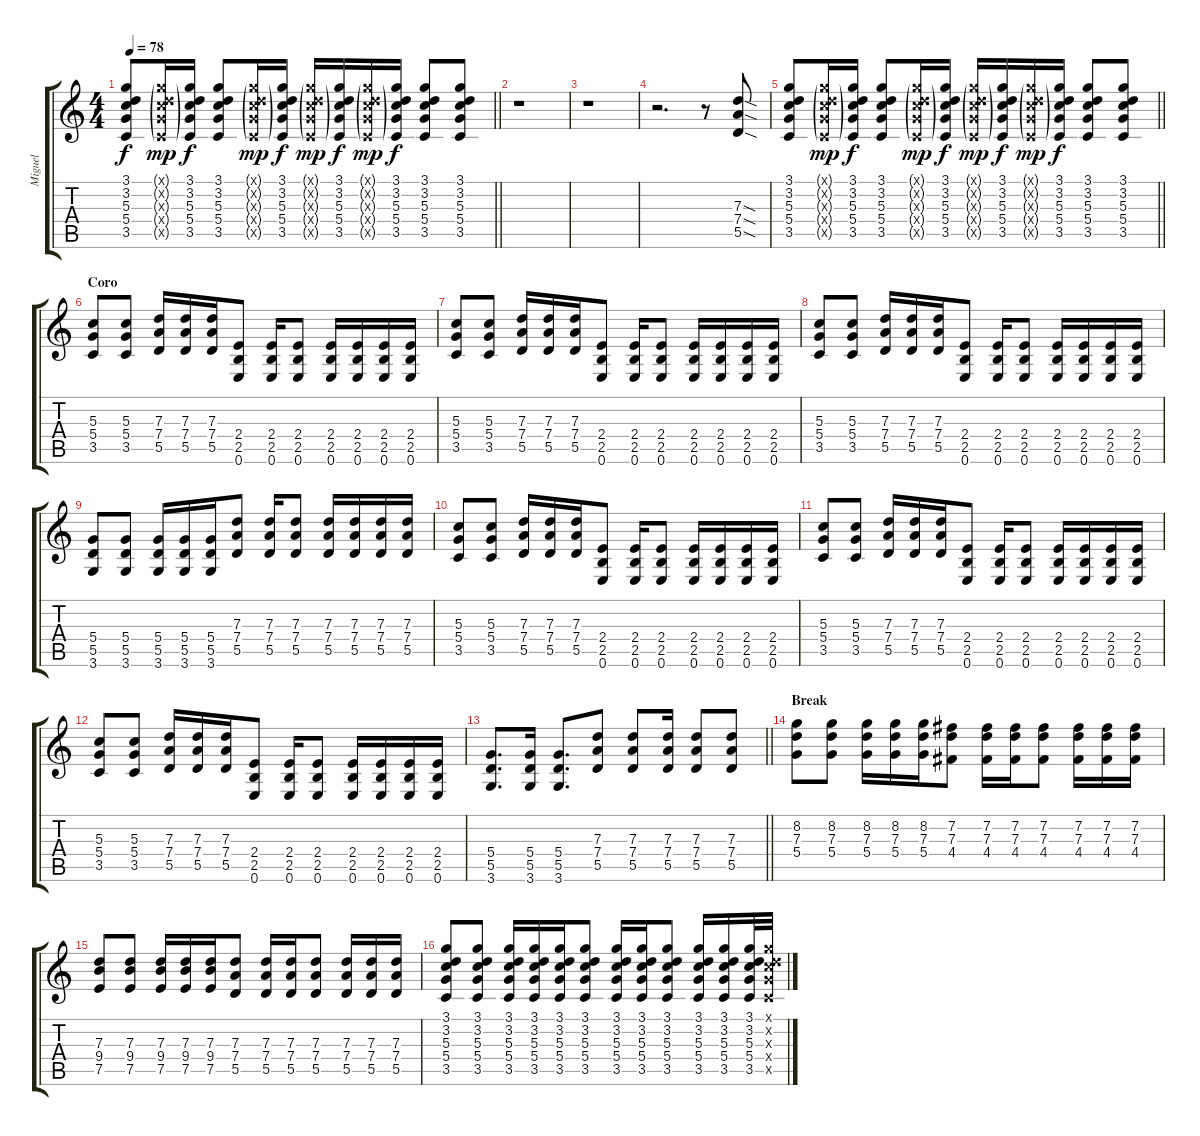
\track ("Miguel" "Miguel") {instrument acousticguitarsteel}
\staff {score tabs}
\tuning (E4 B3 G3 D3 A2 E2) {hide}
\ts (4 4)
\tempo 78
\clef g2
\barLineRight lightlight
\ks c
(3.1 3.2 5.3 5.4 3.5).8{dy f} (3.1{g x} 3.2{g x} 5.3{g x} 5.4{g x} 3.5{g x}).16{dy mp} (3.1 3.2 5.3 5.4 3.5).16{dy f} (3.1 3.2 5.3 5.4 3.5).8 (3.1{g x} 3.2{g x} 5.3{g x} 5.4{g x} 3.5{g x}).16{dy mp} (3.1 3.2 5.3 5.4 3.5).16{dy f} (3.1{g x} 3.2{g x} 5.3{g x} 5.4{g x} 3.5{g x}).16{dy mp} (3.1 3.2 5.3 5.4 3.5).16{dy f} (3.1{g x} 3.2{g x} 5.3{g x} 5.4{g x} 3.5{g x}).16{dy mp} (3.1 3.2 5.3 5.4 3.5).16{dy f} (3.1 3.2 5.3 5.4 3.5).8 (3.1 3.2 5.3 5.4 3.5).8 |
r.1 |
r.1 |
r.2{d} r.8 (7.3{sod} 7.4{sod} 5.5{sod}).8 |
\barLineRight lightlight
(3.1 3.2 5.3 5.4 3.5).8 (3.1{g x} 3.2{g x} 5.3{g x} 5.4{g x} 3.5{g x}).16{dy mp} (3.1 3.2 5.3 5.4 3.5).16{dy f} (3.1 3.2 5.3 5.4 3.5).8 (3.1{g x} 3.2{g x} 5.3{g x} 5.4{g x} 3.5{g x}).16{dy mp} (3.1 3.2 5.3 5.4 3.5).16{dy f} (3.1{g x} 3.2{g x} 5.3{g x} 5.4{g x} 3.5{g x}).16{dy mp} (3.1 3.2 5.3 5.4 3.5).16{dy f} (3.1{g x} 3.2{g x} 5.3{g x} 5.4{g x} 3.5{g x}).16{dy mp} (3.1 3.2 5.3 5.4 3.5).16{dy f} (3.1 3.2 5.3 5.4 3.5).8 (3.1 3.2 5.3 5.4 3.5).8 |
\section ("" "Coro")
(5.3 5.4 3.5).8 (5.3 5.4 3.5).8 (7.3 7.4 5.5).16 (7.3 7.4 5.5).16 (7.3 7.4 5.5).16 (2.4 2.5 0.6).8 (2.4 2.5 0.6).16 (2.4 2.5 0.6).8 (2.4 2.5 0.6).16 (2.4 2.5 0.6).16 (2.4 2.5 0.6).16 (2.4 2.5 0.6).16 |
(5.3 5.4 3.5).8 (5.3 5.4 3.5).8 (7.3 7.4 5.5).16 (7.3 7.4 5.5).16 (7.3 7.4 5.5).16 (2.4 2.5 0.6).8 (2.4 2.5 0.6).16 (2.4 2.5 0.6).8 (2.4 2.5 0.6).16 (2.4 2.5 0.6).16 (2.4 2.5 0.6).16 (2.4 2.5 0.6).16 |
(5.3 5.4 3.5).8 (5.3 5.4 3.5).8 (7.3 7.4 5.5).16 (7.3 7.4 5.5).16 (7.3 7.4 5.5).16 (2.4 2.5 0.6).8 (2.4 2.5 0.6).16 (2.4 2.5 0.6).8 (2.4 2.5 0.6).16 (2.4 2.5 0.6).16 (2.4 2.5 0.6).16 (2.4 2.5 0.6).16 |
(5.4 5.5 3.6).8 (5.4 5.5 3.6).8 (5.4 5.5 3.6).16 (5.4 5.5 3.6).16 (5.4 5.5 3.6).16 (7.3 7.4 5.5).8 (7.3 7.4 5.5).16 (7.3 7.4 5.5).8 (7.3 7.4 5.5).16 (7.3 7.4 5.5).16 (7.3 7.4 5.5).16 (7.3 7.4 5.5).16 |
(5.3 5.4 3.5).8 (5.3 5.4 3.5).8 (7.3 7.4 5.5).16 (7.3 7.4 5.5).16 (7.3 7.4 5.5).16 (2.4 2.5 0.6).8 (2.4 2.5 0.6).16 (2.4 2.5 0.6).8 (2.4 2.5 0.6).16 (2.4 2.5 0.6).16 (2.4 2.5 0.6).16 (2.4 2.5 0.6).16 |
(5.3 5.4 3.5).8 (5.3 5.4 3.5).8 (7.3 7.4 5.5).16 (7.3 7.4 5.5).16 (7.3 7.4 5.5).16 (2.4 2.5 0.6).8 (2.4 2.5 0.6).16 (2.4 2.5 0.6).8 (2.4 2.5 0.6).16 (2.4 2.5 0.6).16 (2.4 2.5 0.6).16 (2.4 2.5 0.6).16 |
(5.3 5.4 3.5).8 (5.3 5.4 3.5).8 (7.3 7.4 5.5).16 (7.3 7.4 5.5).16 (7.3 7.4 5.5).16 (2.4 2.5 0.6).8 (2.4 2.5 0.6).16 (2.4 2.5 0.6).8 (2.4 2.5 0.6).16 (2.4 2.5 0.6).16 (2.4 2.5 0.6).16 (2.4 2.5 0.6).16 |
\barLineRight lightlight
(5.4 5.5 3.6).8{d} (5.4 5.5 3.6).16 (5.4 5.5 3.6).8{d} (7.3 7.4 5.5).8 (7.3 7.4 5.5).8 (7.3 7.4 5.5).16 (7.3 7.4 5.5).8 (7.3 7.4 5.5).8 |
\section ("" "Break")
(8.2 7.3 5.4).8 (8.2 7.3 5.4).8 (8.2 7.3 5.4).16 (8.2 7.3 5.4).16 (8.2 7.3 5.4).16 (7.2 7.3 4.4).8 (7.2 7.3 4.4).16 (7.2 7.3 4.4).16 (7.2 7.3 4.4).8 (7.2 7.3 4.4).16 (7.2 7.3 4.4).16 (7.2 7.3 4.4).16 |
(7.3 9.4 7.5).8 (7.3 9.4 7.5).8 (7.3 9.4 7.5).16 (7.3 9.4 7.5).16 (7.3 9.4 7.5).16 (7.3 7.4 5.5).8 (7.3 7.4 5.5).16 (7.3 7.4 5.5).16 (7.3 7.4 5.5).8 (7.3 7.4 5.5).16 (7.3 7.4 5.5).16 (7.3 7.4 5.5).16 |
(3.1 3.2 5.3 5.4 3.5).8 (3.1 3.2 5.3 5.4 3.5).8 (3.1 3.2 5.3 5.4 3.5).16 (3.1 3.2 5.3 5.4 3.5).16 (3.1 3.2 5.3 5.4 3.5).16 (3.1 3.2 5.3 5.4 3.5).8 (3.1 3.2 5.3 5.4 3.5).16 (3.1 3.2 5.3 5.4 3.5).16 (3.1 3.2 5.3 5.4 3.5).8 (3.1 3.2 5.3 5.4 3.5).16 (3.1 3.2 5.3 5.4 3.5).16 (3.1 3.2 5.3 5.4 3.5).32 (3.1{x} 3.2{x} 5.3{x} 5.4{x} 3.5{x}).32
